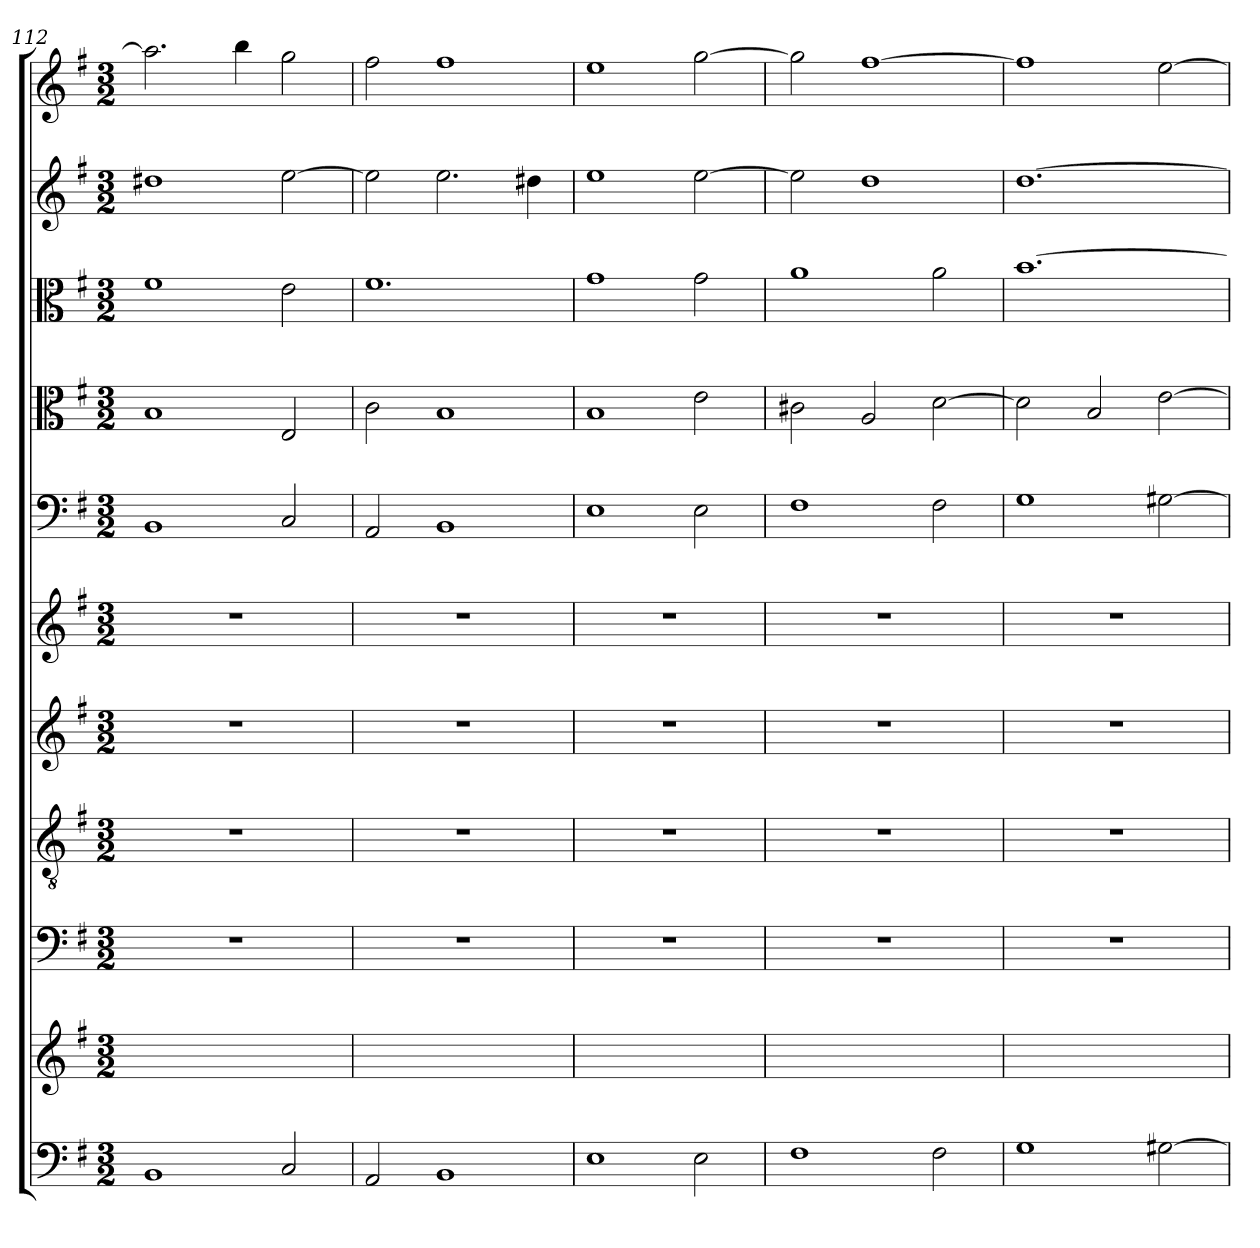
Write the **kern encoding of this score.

**kern	**kern	**kern	**kern	**kern	**kern	**kern	**kern	**kern	**kern	**kern
*part11	*part10	*part9	*part8	*part7	*part6	*part5	*part4	*part3	*part2	*part1
*staff11	*staff10	*staff9	*staff8	*staff7	*staff6	*staff5	*staff4	*staff3	*staff2	*staff1
*clefF4	*clefG2	*clefF4	*clefGv2	*clefG2	*clefG2	*clefF4	*clefC3	*clefC3	*clefG2	*clefG2
*k[f#]	*k[f#]	*k[f#]	*k[f#]	*k[f#]	*k[f#]	*k[f#]	*k[f#]	*k[f#]	*k[f#]	*k[f#]
*G:	*G:	*G:	*G:	*G:	*G:	*G:	*G:	*G:	*G:	*G:
*M3/2	*M3/2	*M3/2	*M3/2	*M3/2	*M3/2	*M3/2	*M3/2	*M3/2	*M3/2	*M3/2
=112	=112	=112	=112	=112	=112	=112	=112	=112	=112	=112
1BB	1.ryy	1.r	1.r	1.r	1.r	1BB	1B	1f#	1dd#X	2.aa\]
.	.	.	.	.	.	.	.	.	.	4bb\
2C/	.	.	.	.	.	2C/	2E/	2e\	[2ee\	2gg\
=113	=113	=113	=113	=113	=113	=113	=113	=113	=113	=113
2AA/	1.ryy	1.r	1.r	1.r	1.r	2AA/	2c\	1.f#	2ee\]	2ff#\
1BB	.	.	.	.	.	1BB	1B	.	2.ee\	1ff#
.	.	.	.	.	.	.	.	.	4dd#X\	.
=114	=114	=114	=114	=114	=114	=114	=114	=114	=114	=114
1E	1.ryy	1.r	1.r	1.r	1.r	1E	1B	1g	1ee	1ee
2E\	.	.	.	.	.	2E\	2e\	2g\	[2ee\	[2gg\
=115	=115	=115	=115	=115	=115	=115	=115	=115	=115	=115
1F#	1.ryy	1.r	1.r	1.r	1.r	1F#	2c#X\	1a	2ee\]	2gg\]
.	.	.	.	.	.	.	2A/	.	1dd	[1ff#
2F#\	.	.	.	.	.	2F#\	[2d\	2a\	.	.
=116	=116	=116	=116	=116	=116	=116	=116	=116	=116	=116
1G	1.ryy	1.r	1.r	1.r	1.r	1G	2d\]	[1.b	[1.dd	1ff#]
.	.	.	.	.	.	.	2B/	.	.	.
[2G#X\	.	.	.	.	.	[2G#X\	[2e\	.	.	[2ee\
=	=	=	=	=	=	=	=	=	=	=
*-	*-	*-	*-	*-	*-	*-	*-	*-	*-	*-
